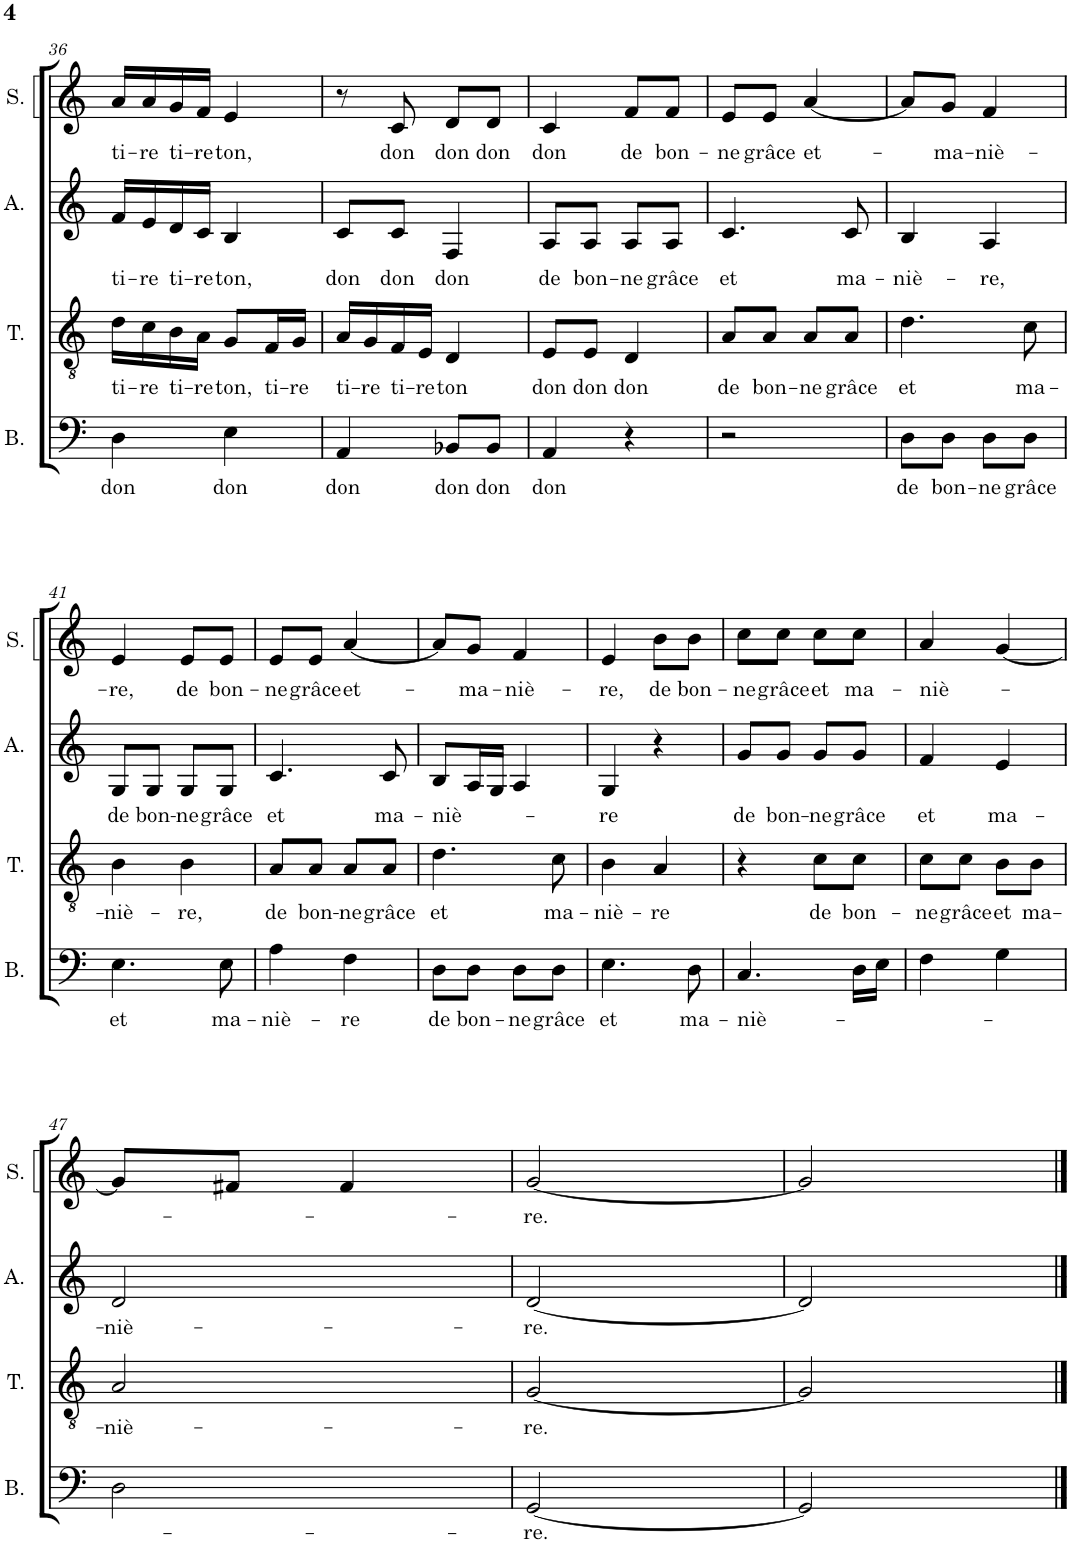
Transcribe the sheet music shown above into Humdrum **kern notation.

**kern	**text	**kern	**text	**kern	**text	**kern	**text
*part4	*part4	*part3	*part3	*part2	*part2	*part1	*part1
*staff4	*staff4	*staff3	*staff3	*staff2	*staff2	*staff1	*staff1
*I"Basse	*	*I"Ténor	*	*I"Alto	*	*I"Soprano	*
*I'B.	*	*I'T.	*	*I'A.	*	*I'S.	*
!!LO:PB:g=z
*clefF4	*	*clefGv2	*	*clefG2	*	*clefG2	*
*k[]	*	*k[]	*	*k[]	*	*k[]	*
*M2/4	*	*M2/4	*	*M2/4	*	*M2/4	*
=36	=36	=36	=36	=36	=36	=36	=36
!	!LO:LY:b	!	!LO:LY:b	!	!LO:LY:b	!	!LO:LY:b
4D\	don	16d\LL	ti-	16f/LL	ti-	16a/LL	ti-
!	!	!	!LO:LY:b	!	!LO:LY:b	!	!LO:LY:b
.	.	16c\	-re	16e/	-re	16a/	-re
!	!	!	!LO:LY:b	!	!LO:LY:b	!	!LO:LY:b
.	.	16B\	ti-	16d/	ti-	16g/	ti-
!	!	!	!LO:LY:b	!	!LO:LY:b	!	!LO:LY:b
.	.	16A\JJ	-re	16c/JJ	-re	16f/JJ	-re
!	!LO:LY:b	!	!LO:LY:b	!	!LO:LY:b	!	!LO:LY:b
4E\	don	8G/L	ton,	4B/	ton,	4e/	ton,
!	!	!	!LO:LY:b	!	!	!	!
.	.	16F/L	ti-	.	.	.	.
!	!	!	!LO:LY:b	!	!	!	!
.	.	16G/JJ	-re	.	.	.	.
=37	=37	=37	=37	=37	=37	=37	=37
!	!LO:LY:b	!	!LO:LY:b	!	!LO:LY:b	!	!
4AA/	don	16A/LL	ti-	8c/L	don	8r	.
!	!	!	!LO:LY:b	!	!	!	!
.	.	16G/	-re	.	.	.	.
!	!	!	!LO:LY:b	!	!LO:LY:b	!	!LO:LY:b
.	.	16F/	ti-	8c/J	don	8c/	don
!	!	!	!LO:LY:b	!	!	!	!
.	.	16E/JJ	-re	.	.	.	.
!	!LO:LY:b	!	!LO:LY:b	!	!LO:LY:b	!	!LO:LY:b
8BB-X/L	don	4D/	ton	4F/	don	8d/L	don
!	!LO:LY:b	!	!	!	!	!	!LO:LY:b
8BB-/J	don	.	.	.	.	8d/J	don
=38	=38	=38	=38	=38	=38	=38	=38
!	!LO:LY:b	!	!LO:LY:b	!	!LO:LY:b	!	!LO:LY:b
4AA/	don	8E/L	don	8A/L	de	4c/	don
!	!	!	!LO:LY:b	!	!LO:LY:b	!	!
.	.	8E/J	don	8A/J	bon-	.	.
!	!	!	!LO:LY:b	!	!LO:LY:b	!	!LO:LY:b
4r	.	4D/	don	8A/L	-ne	8f/L	de
!	!	!	!	!	!LO:LY:b	!	!LO:LY:b
.	.	.	.	8A/J	grâce	8f/J	bon-
=39	=39	=39	=39	=39	=39	=39	=39
!	!	!	!LO:LY:b	!	!LO:LY:b	!	!LO:LY:b
2r	.	8A/L	de	4.c/	et	8e/L	-ne
!	!	!	!LO:LY:b	!	!	!	!LO:LY:b
.	.	8A/J	bon-	.	.	8e/J	grâce
!	!	!	!LO:LY:b	!	!	!	!LO:LY:b
.	.	8A/L	-ne	.	.	[4a/	et-
!	!	!	!LO:LY:b	!	!LO:LY:b	!	!
.	.	8A/J	grâce	8c/	ma-	.	.
=40	=40	=40	=40	=40	=40	=40	=40
!	!LO:LY:b	!	!LO:LY:b	!	!LO:LY:b	!	!
8D\L	de	4.d\	et	4B/	-niè-	8a/L]	.
!	!LO:LY:b	!	!	!	!	!	!LO:LY:b
8D\J	bon-	.	.	.	.	8g/J	-ma-
!	!LO:LY:b	!	!	!	!LO:LY:b	!	!LO:LY:b
8D\L	-ne	.	.	4A/	-re,	4f/	-niè-
!	!LO:LY:b	!	!LO:LY:b	!	!	!	!
8D\J	grâce	8c\	ma-	.	.	.	.
!!LO:LB:g=z
=41	=41	=41	=41	=41	=41	=41	=41
!	!LO:LY:b	!	!LO:LY:b	!	!LO:LY:b	!	!LO:LY:b
4.E\	et	4B\	-niè-	8G/L	de	4e/	-re,
!	!	!	!	!	!LO:LY:b	!	!
.	.	.	.	8G/J	bon-	.	.
!	!	!	!LO:LY:b	!	!LO:LY:b	!	!LO:LY:b
.	.	4B\	-re,	8G/L	-ne	8e/L	de
!	!LO:LY:b	!	!	!	!LO:LY:b	!	!LO:LY:b
8E\	ma-	.	.	8G/J	grâce	8e/J	bon-
=42	=42	=42	=42	=42	=42	=42	=42
!	!LO:LY:b	!	!LO:LY:b	!	!LO:LY:b	!	!LO:LY:b
4A\	-niè-	8A/L	de	4.c/	et	8e/L	-ne
!	!	!	!LO:LY:b	!	!	!	!LO:LY:b
.	.	8A/J	bon-	.	.	8e/J	grâce
!	!LO:LY:b	!	!LO:LY:b	!	!	!	!LO:LY:b
4F\	-re	8A/L	-ne	.	.	[4a/	et-
!	!	!	!LO:LY:b	!	!LO:LY:b	!	!
.	.	8A/J	grâce	8c/	ma-	.	.
=43	=43	=43	=43	=43	=43	=43	=43
!	!LO:LY:b	!	!LO:LY:b	!	!LO:LY:b	!	!
8D\L	de	4.d\	et	8B/L	-niè-	8a/L]	.
!	!LO:LY:b	!	!	!	!	!	!LO:LY:b
8D\J	bon-	.	.	16A/L	.	8g/J	-ma-
.	.	.	.	16G/JJ	.	.	.
!	!LO:LY:b	!	!	!	!	!	!LO:LY:b
8D\L	-ne	.	.	4A/	.	4f/	-niè-
!	!LO:LY:b	!	!LO:LY:b	!	!	!	!
8D\J	grâce	8c\	ma-	.	.	.	.
=44	=44	=44	=44	=44	=44	=44	=44
!	!LO:LY:b	!	!LO:LY:b	!	!LO:LY:b	!	!LO:LY:b
4.E\	et	4B\	-niè-	4G/	-re	4e/	-re,
!	!	!	!LO:LY:b	!	!	!	!LO:LY:b
.	.	4A/	-re	4r	.	8b\L	de
!	!LO:LY:b	!	!	!	!	!	!LO:LY:b
8D\	ma-	.	.	.	.	8b\J	bon-
=45	=45	=45	=45	=45	=45	=45	=45
!	!LO:LY:b	!	!	!	!LO:LY:b	!	!LO:LY:b
4.C/	-niè-	4r	.	8g/L	de	8cc\L	-ne
!	!	!	!	!	!LO:LY:b	!	!LO:LY:b
.	.	.	.	8g/J	bon-	8cc\J	grâce
!	!	!	!LO:LY:b	!	!LO:LY:b	!	!LO:LY:b
.	.	8c\L	de	8g/L	-ne	8cc\L	et
!	!	!	!LO:LY:b	!	!LO:LY:b	!	!LO:LY:b
16D\LL	.	8c\J	bon-	8g/J	grâce	8cc\J	ma-
16E\JJ	.	.	.	.	.	.	.
=46	=46	=46	=46	=46	=46	=46	=46
!	!	!	!LO:LY:b	!	!LO:LY:b	!	!LO:LY:b
4F\	.	8c\L	-ne	4f/	et	4a/	-niè-
!	!	!	!LO:LY:b	!	!	!	!
.	.	8c\J	grâce	.	.	.	.
!	!	!	!LO:LY:b	!	!LO:LY:b	!	!
4G\	.	8B\L	et	4e/	ma-	[4g/	.
!	!	!	!LO:LY:b	!	!	!	!
.	.	8B\J	ma-	.	.	.	.
!!LO:LB:g=z
=47	=47	=47	=47	=47	=47	=47	=47
!	!	!	!LO:LY:b	!	!LO:LY:b	!	!
2D\	.	2A/	-niè-	2d/	-niè-	8g/L]	.
.	.	.	.	.	.	8f#X/J	.
.	.	.	.	.	.	4f#/	.
=48	=48	=48	=48	=48	=48	=48	=48
!	!LO:LY:b	!	!LO:LY:b	!	!LO:LY:b	!	!LO:LY:b
[2GG/	-re.	[2G/	-re.	[2d/	-re.	[2g/	-re.
=49	=49	=49	=49	=49	=49	=49	=49
2GG/]	.	2G/]	.	2d/]	.	2g/]	.
==	==	==	==	==	==	==	==
*-	*-	*-	*-	*-	*-	*-	*-
